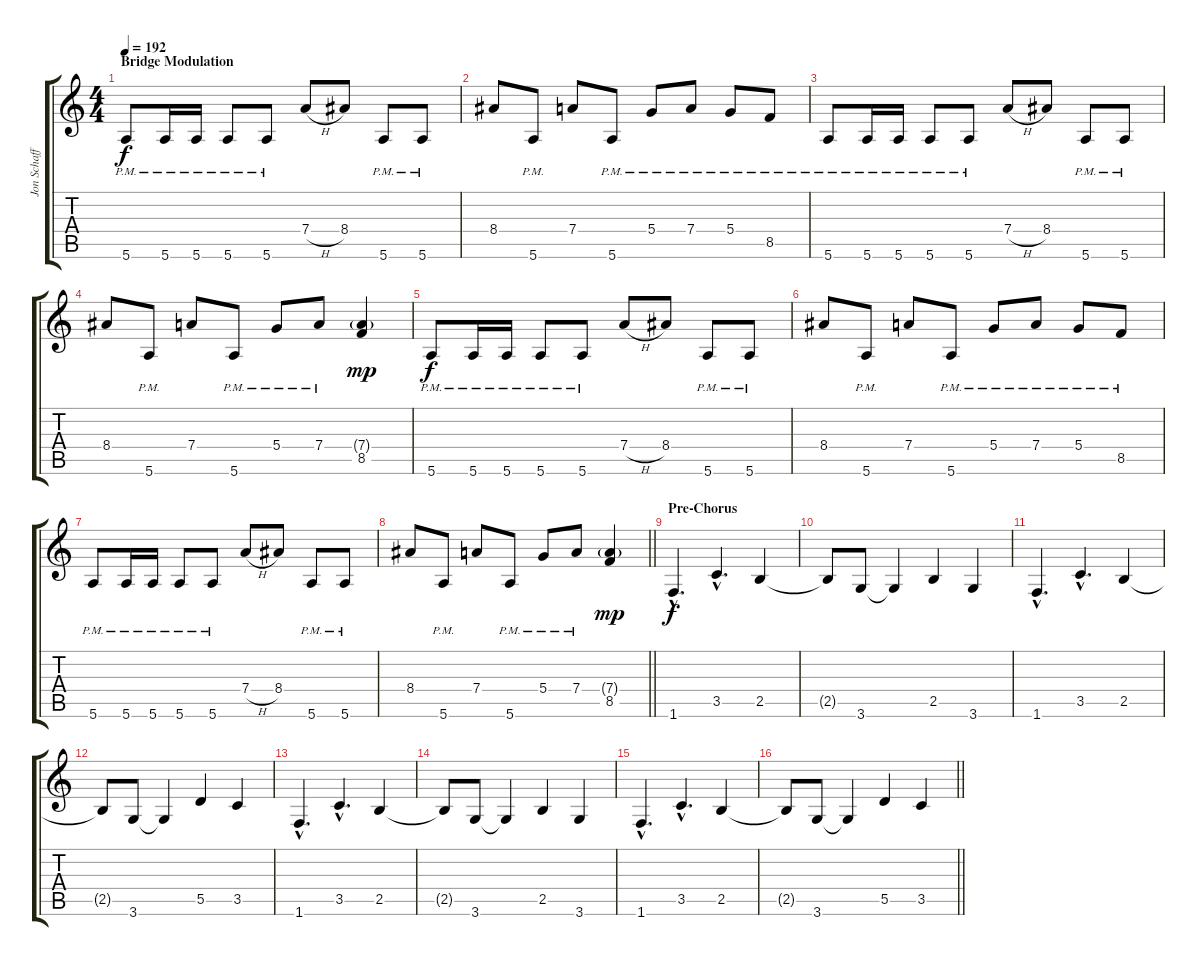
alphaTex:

\track ("Jon Schaffer" "Jon Schaff") {instrument distortionguitar}
\staff {score tabs}
\tuning (E4 B3 G3 D3 A2 E2) {hide}
\ts (4 4)
\section ("" "Bridge Modulation")
\tempo 192
\clef g2
\ks c
5.6{pm}.8{dy f} 5.6{pm}.16 5.6{pm}.16 5.6{pm}.8 5.6{pm}.8 7.4{h}.8 8.4.8 5.6{pm}.8 5.6{pm}.8 |
8.4.8 5.6{pm}.8 7.4.8 5.6{pm}.8 5.4{pm}.8 7.4{pm}.8 5.4{pm}.8 8.5{pm}.8 |
5.6{pm}.8 5.6{pm}.16 5.6{pm}.16 5.6{pm}.8 5.6{pm}.8 7.4{h}.8 8.4.8 5.6{pm}.8 5.6{pm}.8 |
8.4.8 5.6{pm}.8 7.4.8 5.6{pm}.8 5.4{pm}.8 7.4{pm}.8 (7.4{g} 8.5).4{dy mp} |
5.6{pm}.8{dy f} 5.6{pm}.16 5.6{pm}.16 5.6{pm}.8 5.6{pm}.8 7.4{h}.8 8.4.8 5.6{pm}.8 5.6{pm}.8 |
8.4.8 5.6{pm}.8 7.4.8 5.6{pm}.8 5.4{pm}.8 7.4{pm}.8 5.4{pm}.8 8.5{pm}.8 |
5.6{pm}.8 5.6{pm}.16 5.6{pm}.16 5.6{pm}.8 5.6{pm}.8 7.4{h}.8 8.4.8 5.6{pm}.8 5.6{pm}.8 |
\barLineRight lightlight
8.4.8 5.6{pm}.8 7.4.8 5.6{pm}.8 5.4{pm}.8 7.4{pm}.8 (7.4{g} 8.5).4{dy mp} |
\section ("" "Pre-Chorus")
1.6{hac}.4{d dy f} 3.5{hac}.4{d} 2.5.4 |
2.5{t}.8 3.6.8 3.6{t}.4 2.5.4 3.6.4 |
1.6{hac}.4{d} 3.5{hac}.4{d} 2.5.4 |
2.5{t}.8 3.6.8 3.6{t}.4 5.5.4 3.5.4 |
1.6{hac}.4{d} 3.5{hac}.4{d} 2.5.4 |
2.5{t}.8 3.6.8 3.6{t}.4 2.5.4 3.6.4 |
1.6{hac}.4{d} 3.5{hac}.4{d} 2.5.4 |
\barLineRight lightlight
2.5{t}.8 3.6.8 3.6{t}.4 5.5.4 3.5.4
